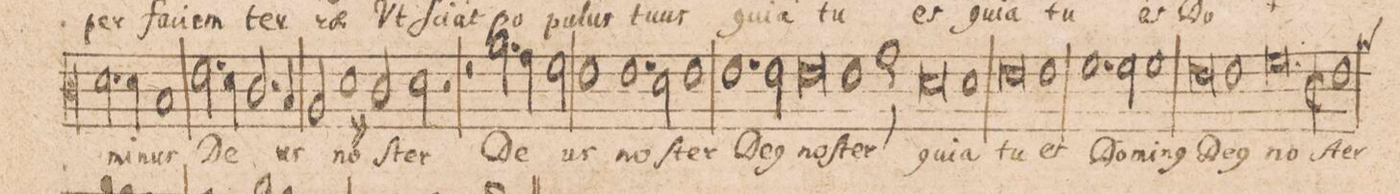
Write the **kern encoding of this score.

**kern	**text	**text
*I"[Altus]	*	*
*clefC3	*	*
*k[]	*	*
*met(C|)	*	*
*M2/1	*	*
2.d\	.	.
4d\	-mi-	.
=33-	=33-	=33-
1B/	-nus	.
2.e\	De-	.
4d\	.	.
=34-	=34-	=34-
2.c/	.	.
4B/	.	.
2A/	-us	.
1d\	no-	.
=35-	=35-	=35-
2c/	.	.
2d\	-ſter	.
2r	.	.
=36-	=36-	=36-
2r	.	.
2.a\	De-	.
4g\	.	.
2f\	.	.
=37-	=37-	=37-
1e\	-us	.
1.e\	no-	.
=38-	=38-	=38-
2d\	.	.
1e\	-ſter	.
=39-	=39-	=39-
1.e\	De-	.
2e\	-(us)	.
=40-	=40-	=40-
0e\	no-	.
=41-	=41-	=41-
1e\	-ſter	.
=42-	=42-	=42-
*M3/1	*	*
0d\	qui-	.
1d\	-a	.
=43-	=43-	=43-
0e\	tu	.
1e\	es	.
=44-	=44-	=44-
1.f\	Do-	.
2f\	-mi-	.
1f\	-n(us)	.
=45-	=45-	=45-
0e\	De-	.
1e\	-(us)	.
=46-	=46-	=46-
0.f\	no-	.
=47-	=47-	=47-
*M2/1	*	*
*met(C|)	*	*
1e\	-ſter	.
*-	*-	*-
